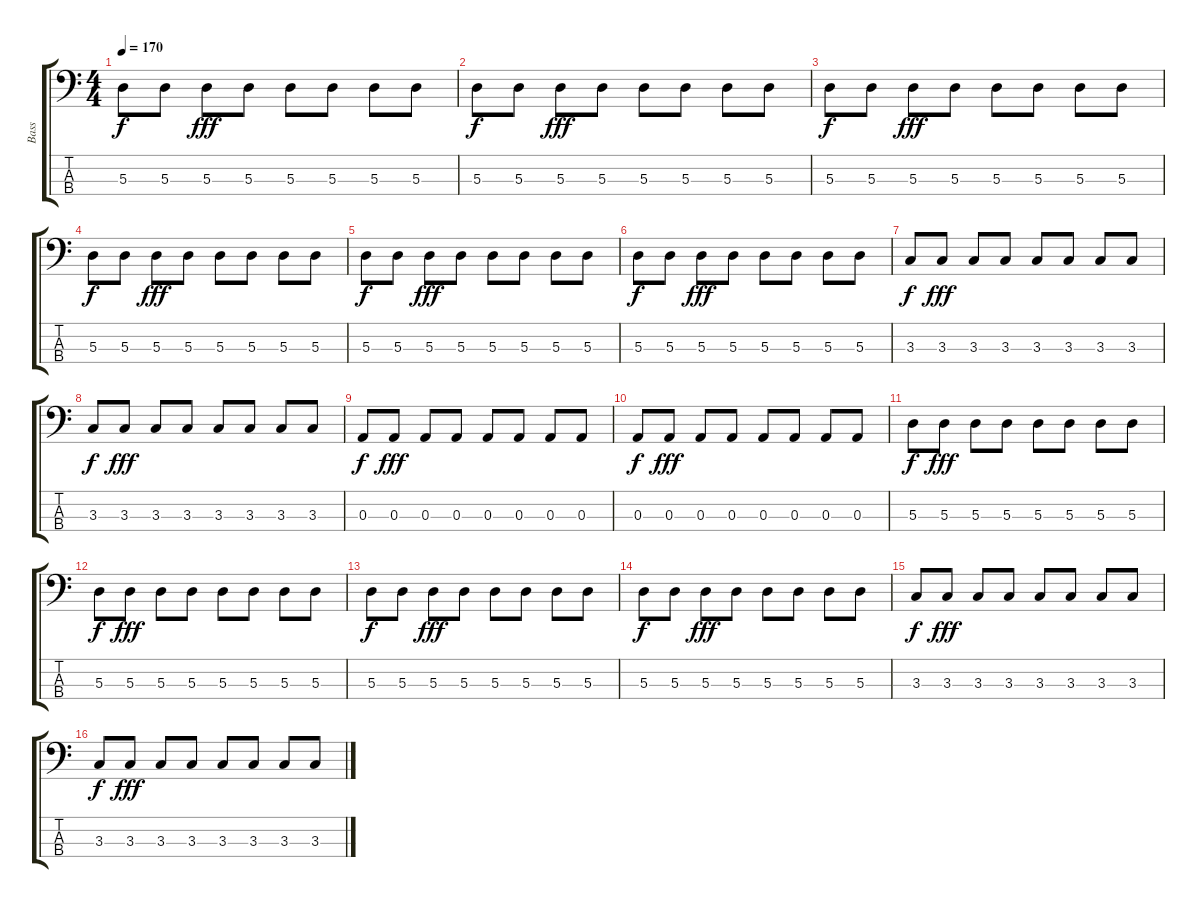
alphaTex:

\track ("Bass" "Bass") {instrument electricbassfinger}
\staff {score tabs}
\tuning (G2 D2 A1 E1) {hide}
\ts (4 4)
\tempo 170
\clef f4
\ks c
5.3.8{dy f} 5.3.8 5.3.8{dy fff} 5.3.8 5.3.8 5.3.8 5.3.8 5.3.8 |
5.3.8{dy f} 5.3.8 5.3.8{dy fff} 5.3.8 5.3.8 5.3.8 5.3.8 5.3.8 |
5.3.8{dy f} 5.3.8 5.3.8{dy fff} 5.3.8 5.3.8 5.3.8 5.3.8 5.3.8 |
5.3.8{dy f} 5.3.8 5.3.8{dy fff} 5.3.8 5.3.8 5.3.8 5.3.8 5.3.8 |
5.3.8{dy f} 5.3.8 5.3.8{dy fff} 5.3.8 5.3.8 5.3.8 5.3.8 5.3.8 |
5.3.8{dy f} 5.3.8 5.3.8{dy fff} 5.3.8 5.3.8 5.3.8 5.3.8 5.3.8 |
3.3.8{dy f} 3.3.8{dy fff} 3.3.8 3.3.8 3.3.8 3.3.8 3.3.8 3.3.8 |
3.3.8{dy f} 3.3.8{dy fff} 3.3.8 3.3.8 3.3.8 3.3.8 3.3.8 3.3.8 |
0.3.8{dy f} 0.3.8{dy fff} 0.3.8 0.3.8 0.3.8 0.3.8 0.3.8 0.3.8 |
0.3.8{dy f} 0.3.8{dy fff} 0.3.8 0.3.8 0.3.8 0.3.8 0.3.8 0.3.8 |
5.3.8{dy f} 5.3.8{dy fff} 5.3.8 5.3.8 5.3.8 5.3.8 5.3.8 5.3.8 |
5.3.8{dy f} 5.3.8{dy fff} 5.3.8 5.3.8 5.3.8 5.3.8 5.3.8 5.3.8 |
5.3.8{dy f} 5.3.8 5.3.8{dy fff} 5.3.8 5.3.8 5.3.8 5.3.8 5.3.8 |
5.3.8{dy f} 5.3.8 5.3.8{dy fff} 5.3.8 5.3.8 5.3.8 5.3.8 5.3.8 |
3.3.8{dy f} 3.3.8{dy fff} 3.3.8 3.3.8 3.3.8 3.3.8 3.3.8 3.3.8 |
3.3.8{dy f} 3.3.8{dy fff} 3.3.8 3.3.8 3.3.8 3.3.8 3.3.8 3.3.8
